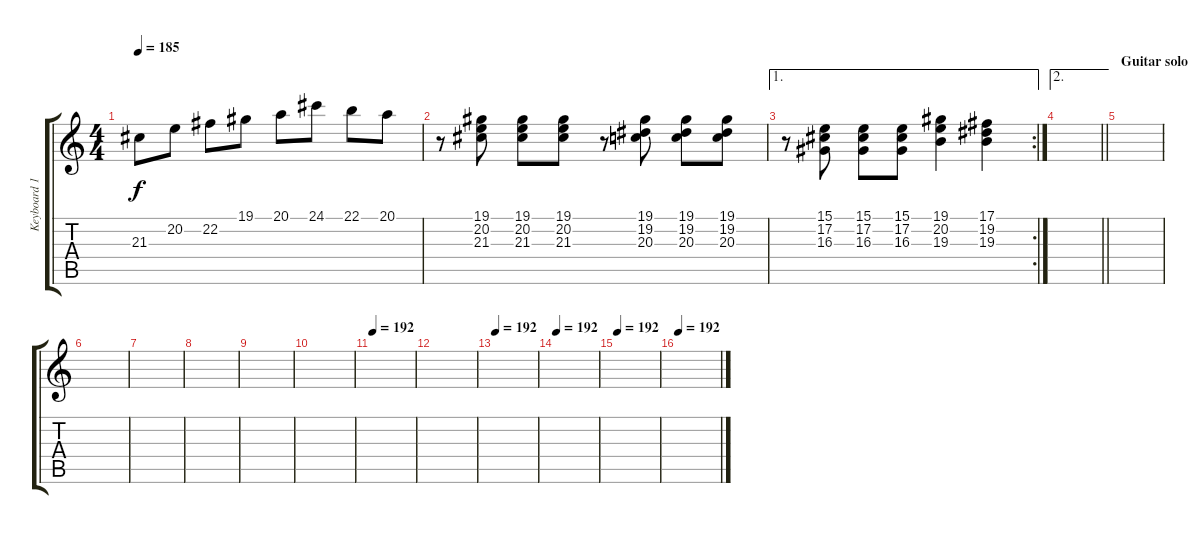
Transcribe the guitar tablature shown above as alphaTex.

\track ("Keyboard 1" "Keyboard 1") {instrument choiraahs}
\staff {score tabs}
\tuning (Db4 Ab3 E3 B2 Gb2 Db2) {hide}
\ts (4 4)
\tempo 185
\clef g2
\ks c
21.3.8{dy f volume 8 balance 6 instrument pad4choir} 20.2.8 22.2.8 19.1.8 20.1.8 24.1.8 22.1.8 20.1.8 |
r.8 (19.1 20.2 21.3).8{volume 8 balance 6 instrument pad4choir} (19.1 20.2 21.3).8 (19.1 20.2 21.3).8 r.8 (19.1 19.2 20.3).8 (19.1 19.2 20.3).8 (19.1 19.2 20.3).8 |
\ae 1
\rc 2
r.8 (15.1 17.2 16.3).8{volume 8 balance 6 instrument pad4choir} (15.1 17.2 16.3).8 (15.1 17.2 16.3).8 (19.1 20.2 19.3).4 (17.1 19.2 19.3).4 |
\ae 2
\barLineRight lightlight
|
\section ("" "Guitar solo")
|
|
|
|
|
|
\tempo 192
|
|
\tempo 192
|
\tempo 192
|
\tempo 192
|
\tempo 192
